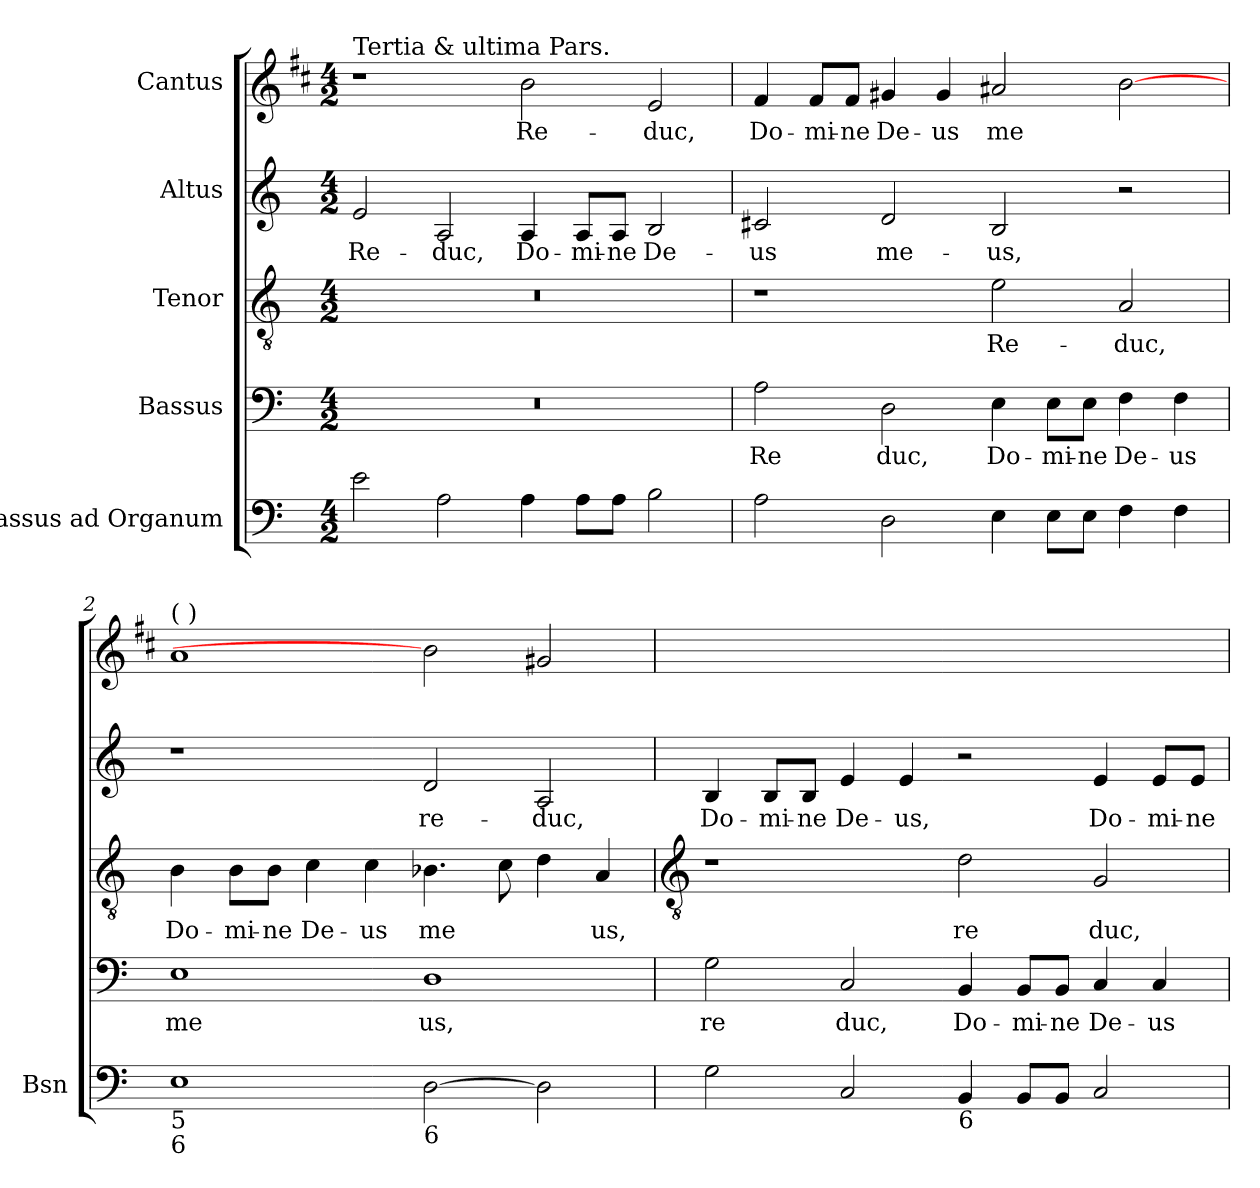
**kern	**kern	**text	**kern	**text	**kern	**text	**kern	**text
*part5	*part4	*part4	*part3	*part3	*part2	*part2	*part1	*part1
*staff5	*staff4	*staff4	*staff3	*staff3	*staff2	*staff2	*staff1	*staff1
*I"Bassus ad Organum	*I"Bassus	*	*I"Tenor	*	*I"Altus	*	*I"Cantus	*
*I'Bsn	*	*	*	*	*	*	*	*
*clefF4	*clefF4	*	*clefGv2	*	*clefG2	*	*clefG2	*
*	*	*	*	*	*	*	*ITrd1c2	*
*k[]	*k[]	*	*k[]	*	*k[]	*	*k[]	*
*C:	*C:	*	*C:	*	*C:	*	*C:	*
*M4/2	*M4/2	*	*M4/2	*	*M4/2	*	*M4/2	*
=	=	=	=	=	=	=	=	=
!	!	!	!	!	!	!	!LO:TX:a:t=Tertia & ultima Pars.	!
!	!	!	!	!	!	!LO:LY:b	!	!
2e	0r	.	0r	.	2e	Re-	1r	.
!	!	!	!	!	!	!LO:LY:b	!	!
2A	.	.	.	.	2A	-duc,	.	.
!	!	!	!	!	!	!LO:LY:b	!	!LO:LY:b
4A	.	.	.	.	4A	Do-	2a	Re-
!	!	!	!	!	!	!LO:LY:b	!	!
8AL	.	.	.	.	8A/L	-mi-	.	.
!	!	!	!	!	!	!LO:LY:b	!	!
8AJ	.	.	.	.	8A/J	-ne	.	.
!	!	!	!	!	!	!LO:LY:b	!	!LO:LY:b
2B	.	.	.	.	2B	De-	2d	-duc,
=1	=1	=1	=1	=1	=1	=1	=1	=1
!	!	!LO:LY:b	!	!	!	!LO:LY:b	!	!LO:LY:b
2A	2A	Re	1r	.	2c#X	-us	4e	Do-
!	!	!	!	!	!	!	!	!LO:LY:b
.	.	.	.	.	.	.	8e/L	-mi-
!	!	!	!	!	!	!	!	!LO:LY:b
.	.	.	.	.	.	.	8e/J	-ne
!	!	!LO:LY:b	!	!	!	!LO:LY:b	!	!LO:LY:b
2D	2D	duc,	.	.	2d	me-	4f#X	De-
!	!	!	!	!	!	!	!	!LO:LY:b
.	.	.	.	.	.	.	4f#	-us
!	!	!LO:LY:b	!	!LO:LY:b	!	!LO:LY:b	!	!LO:LY:b
4E	4E	Do-	2e	Re-	2B	-us,	2g#X	me
!	!	!LO:LY:b	!	!	!	!	!	!
8EL	8E\L	-mi-	.	.	.	.	.	.
!	!	!LO:LY:b	!	!	!	!	!	!
8EJ	8E\J	-ne	.	.	.	.	.	.
!	!	!LO:LY:b	!	!LO:LY:b	!	!	!	!
4F	4F	De-	2A	-duc,	2r	.	[2a	.
!	!	!LO:LY:b	!	!	!	!	!	!
4F	4F	-us	.	.	.	.	.	.
=2	=2	=2	=2	=2	=2	=2	=2	=2
!	!	!	!	!	!	!	!LO:TX:a:t=(  )	!
!LO:TX:b:t=5	!	!	!	!	!	!	!	!
!LO:TX:b:t=6	!	!	!	!	!	!	!	!
!	!	!LO:LY:b	!	!LO:LY:b	!	!	!	!
1E	1E	me	4B	Do-	1r	.	1g	.
!	!	!	!	!LO:LY:b	!	!	!	!
.	.	.	8B\L	-mi-	.	.	.	.
!	!	!	!	!LO:LY:b	!	!	!	!
.	.	.	8B\J	-ne	.	.	.	.
!	!	!	!	!LO:LY:b	!	!	!	!
.	.	.	4c	De-	.	.	.	.
!	!	!	!	!LO:LY:b	!	!	!	!
.	.	.	4c	-us	.	.	.	.
!LO:TX:b:t=6	!	!	!	!	!	!	!	!
!	!	!LO:LY:b	!	!LO:LY:b	!	!LO:LY:b	!	!
[2D	1D	us,	4.B-X	me	2d	re-	2a]	.
.	.	.	8c	.	.	.	.	.
!	!	!	!	!	!	!LO:LY:b	!	!
2D]	.	.	4d	.	2A	-duc,	2f#X	.
!	!	!	!	!LO:LY:b	!	!	!	!
.	.	.	4A	us,	.	.	.	.
!!LO:LB:g=z
=3	=3	=3	=3	=3	=3	=3	=3	=3
*	*	*	*clefGv2	*	*	*	*	*
!	!	!LO:LY:b	!	!	!	!LO:LY:b	!	!LO:LY:b
2G	2G	re	1r	.	4B	Do-	[0gyy	us,
!	!	!	!	!	!	!LO:LY:b	!	!
.	.	.	.	.	8B/L	-mi-	.	.
!	!	!	!	!	!	!LO:LY:b	!	!
.	.	.	.	.	8B/J	-ne	.	.
!	!	!LO:LY:b	!	!	!	!LO:LY:b	!	!
2C	2C	duc,	.	.	4e	De-	.	.
!	!	!	!	!	!	!LO:LY:b	!	!
.	.	.	.	.	4e	-us,	.	.
!LO:TX:b:t=6	!	!	!	!	!	!	!	!
!	!	!LO:LY:b	!	!LO:LY:b	!	!	!	!
4BB	4BB	Do-	2d	re	2r	.	.	.
!	!	!LO:LY:b	!	!	!	!	!	!
8BBL	8BB/L	-mi-	.	.	.	.	.	.
!	!	!LO:LY:b	!	!	!	!	!	!
8BBJ	8BB/J	-ne	.	.	.	.	.	.
!	!	!LO:LY:b	!	!LO:LY:b	!	!LO:LY:b	!	!
2C	4C	De-	2G	duc,	4e	Do-	.	.
!	!	!LO:LY:b	!	!	!	!LO:LY:b	!	!
.	4C	-us	.	.	8e/L	-mi-	.	.
!	!	!	!	!	!	!LO:LY:b	!	!
.	.	.	.	.	8e/J	-ne	.	.
=	=	=	=	=	=	=	=	=
*-	*-	*-	*-	*-	*-	*-	*-	*-
